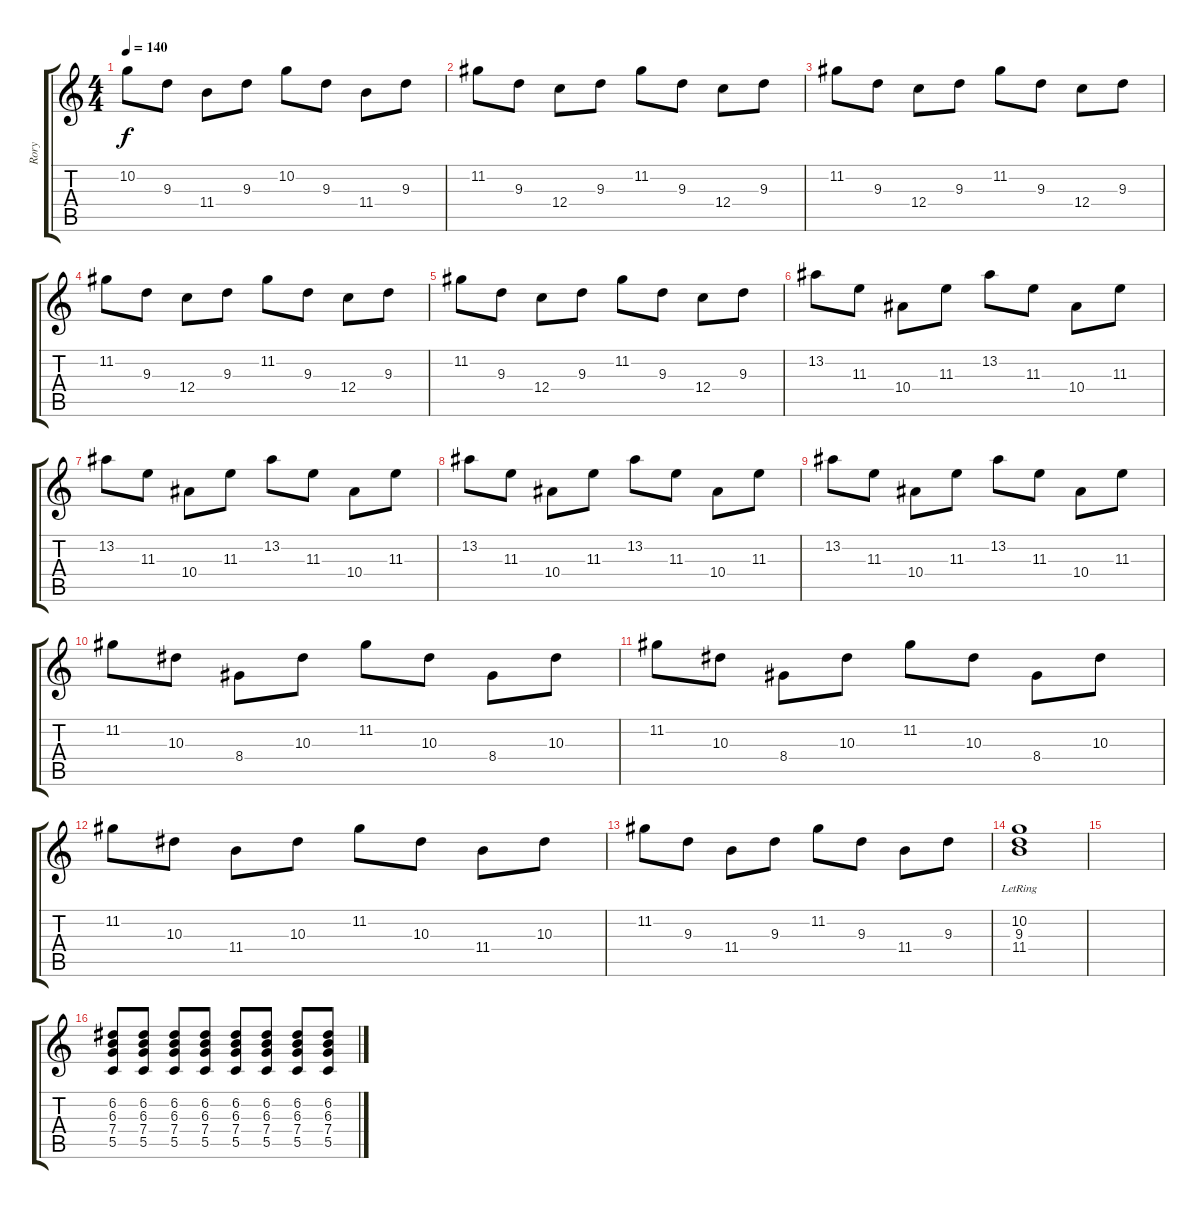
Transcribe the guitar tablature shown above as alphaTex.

\track ("Rory" "Rory") {instrument overdrivenguitar}
\staff {score tabs}
\tuning (D4 A3 F3 C3 G2 C2) {hide}
\ts (4 4)
\tempo 140
\clef g2
\ks c
10.2.8{dy f} 9.3.8 11.4.8 9.3.8 10.2.8 9.3.8 11.4.8 9.3.8 |
11.2.8 9.3.8 12.4.8 9.3.8 11.2.8 9.3.8 12.4.8 9.3.8 |
11.2.8 9.3.8 12.4.8 9.3.8 11.2.8 9.3.8 12.4.8 9.3.8 |
11.2.8 9.3.8 12.4.8 9.3.8 11.2.8 9.3.8 12.4.8 9.3.8 |
11.2.8 9.3.8 12.4.8 9.3.8 11.2.8 9.3.8 12.4.8 9.3.8 |
13.2.8 11.3.8 10.4.8 11.3.8 13.2.8 11.3.8 10.4.8 11.3.8 |
13.2.8 11.3.8 10.4.8 11.3.8 13.2.8 11.3.8 10.4.8 11.3.8 |
13.2.8 11.3.8 10.4.8 11.3.8 13.2.8 11.3.8 10.4.8 11.3.8 |
13.2.8 11.3.8 10.4.8 11.3.8 13.2.8 11.3.8 10.4.8 11.3.8 |
11.2.8 10.3.8 8.4.8 10.3.8 11.2.8 10.3.8 8.4.8 10.3.8 |
11.2.8 10.3.8 8.4.8 10.3.8 11.2.8 10.3.8 8.4.8 10.3.8 |
11.2.8 10.3.8 11.4.8 10.3.8 11.2.8 10.3.8 11.4.8 10.3.8 |
11.2.8 9.3.8 11.4.8 9.3.8 11.2.8 9.3.8 11.4.8 9.3.8 |
(10.2 9.3 11.4{lr}).1 |
|
(6.2 6.3 7.4 5.5).8{instrument overdrivenguitar} (6.2 6.3 7.4 5.5).8 (6.2 6.3 7.4 5.5).8 (6.2 6.3 7.4 5.5).8 (6.2 6.3 7.4 5.5).8 (6.2 6.3 7.4 5.5).8 (6.2 6.3 7.4 5.5).8 (6.2 6.3 7.4 5.5).8
